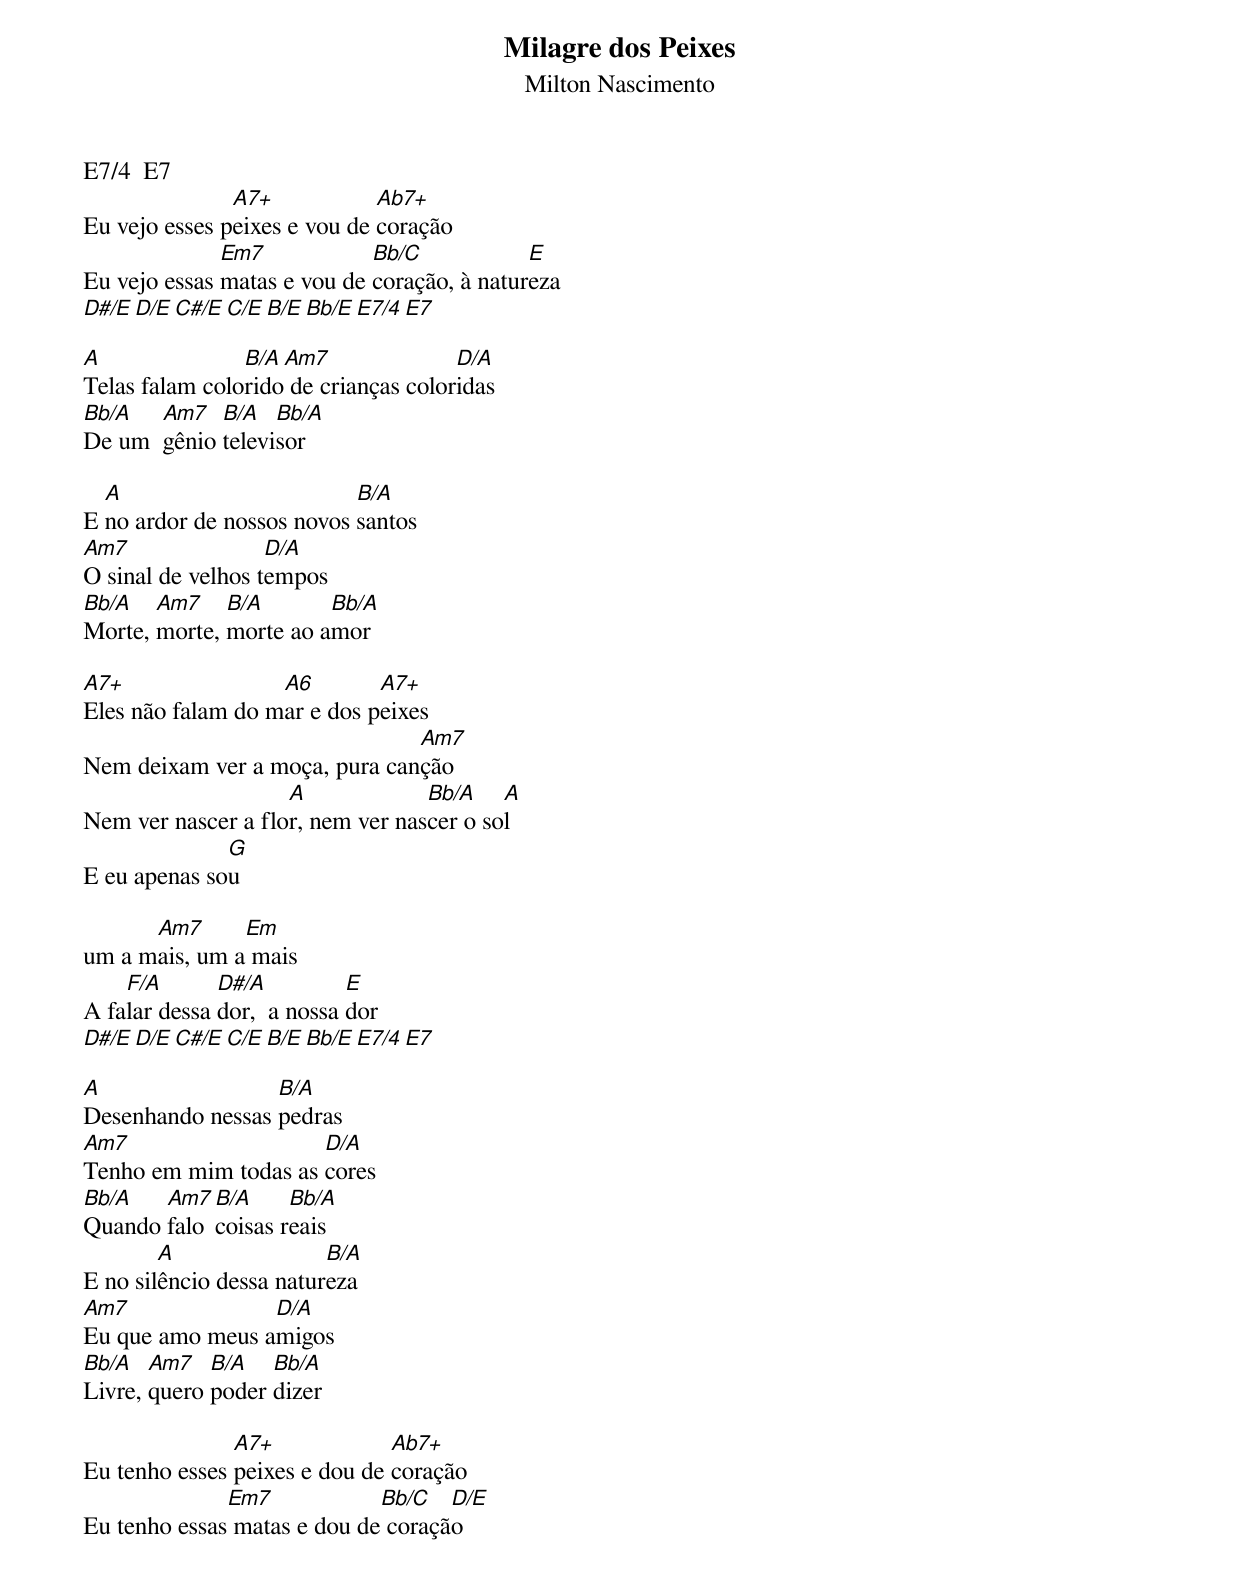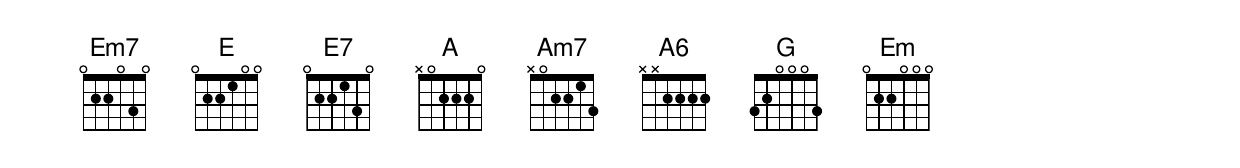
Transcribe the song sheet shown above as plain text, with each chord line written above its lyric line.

Milagre dos Peixes
Milton Nascimento


E7/4  E7
               A7+            Ab7+
Eu vejo esses peixes e vou de coração
              Em7            Bb/C            E
Eu vejo essas matas e vou de coração, à natureza
D#/E  D/E  C#/E  C/E  B/E  Bb/E  E7/4  E7

A               B/A Am7               D/A
Telas falam colorido de crianças coloridas
Bb/A   Am7   B/A   Bb/A
De um  gênio televisor

  A                        B/A
E no ardor de nossos novos santos
Am7                D/A
O sinal de velhos tempos
Bb/A   Am7    B/A       Bb/A
Morte, morte, morte ao amor

A7+                A6        A7+
Eles não falam do mar e dos peixes
                               Am7
Nem deixam ver a moça, pura canção
                    A             Bb/A    A
Nem ver nascer a flor, nem ver nascer o sol
              G
E eu apenas sou

      Am7      Em
um a mais, um a mais
    F/A       D#/A          E
A falar dessa dor,  a nossa dor
D#/E  D/E  C#/E  C/E  B/E  Bb/E  E7/4  E7

A                 B/A
Desenhando nessas pedras
Am7                   D/A
Tenho em mim todas as cores
Bb/A   Am7  B/A     Bb/A
Quando falo coisas reais
        A                B/A
E no silêncio dessa natureza
Am7              D/A
Eu que amo meus amigos
Bb/A   Am7   B/A   Bb/A
Livre, quero poder dizer

               A7+             Ab7+
Eu tenho esses peixes e dou de coração
              Em7            Bb/C   D/E
Eu tenho essas matas e dou de coração
